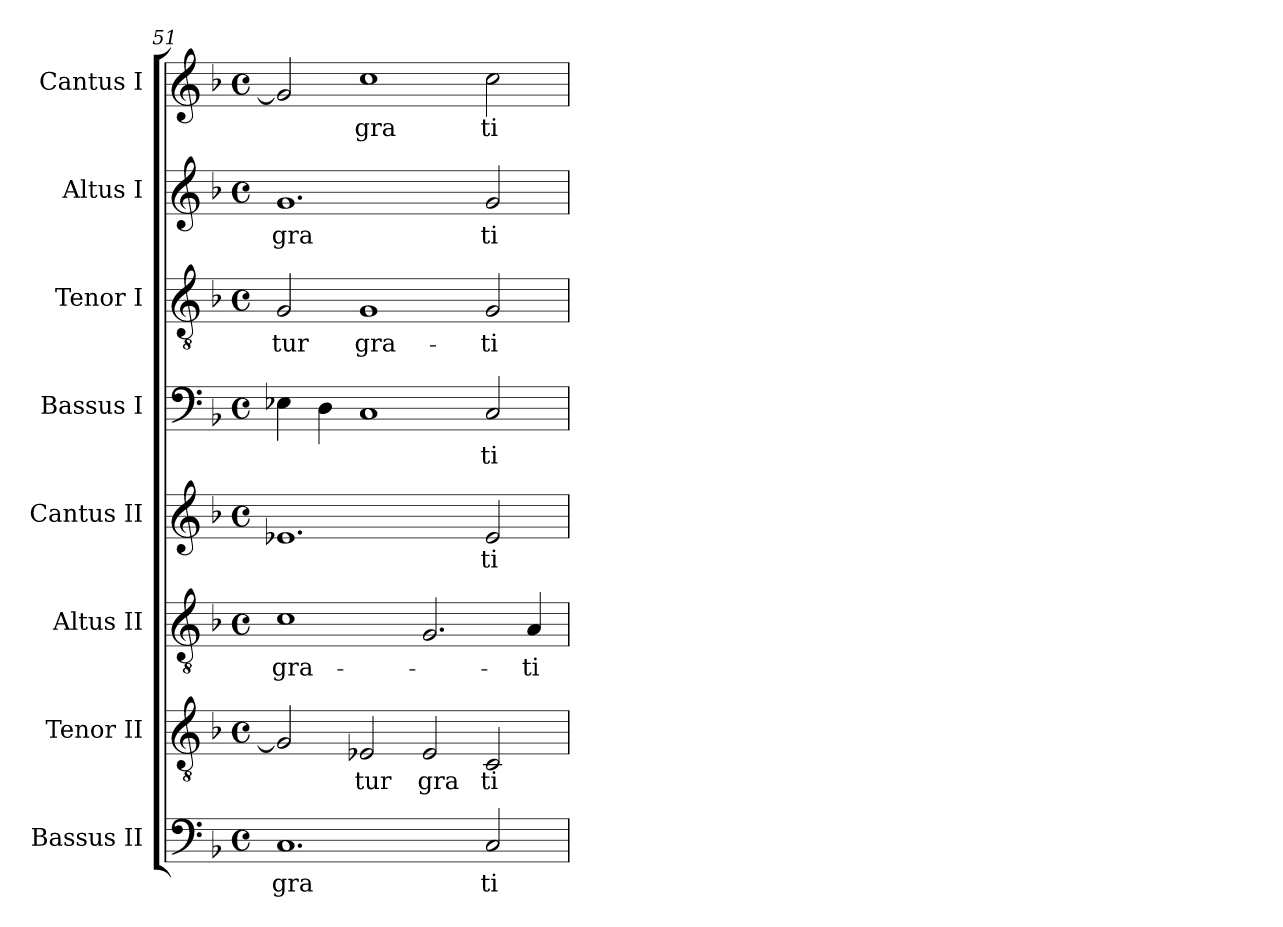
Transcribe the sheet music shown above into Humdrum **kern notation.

**kern	**text	**kern	**text	**kern	**text	**kern	**text	**kern	**text	**kern	**text	**kern	**text	**kern	**text
*part8	*part8	*part7	*part7	*part6	*part6	*part5	*part5	*part4	*part4	*part3	*part3	*part2	*part2	*part1	*part1
*staff8	*staff8	*staff7	*staff7	*staff6	*staff6	*staff5	*staff5	*staff4	*staff4	*staff3	*staff3	*staff2	*staff2	*staff1	*staff1
*I"Bassus II	*	*I"Tenor II	*	*I"Altus II	*	*I"Cantus II	*	*I"Bassus I	*	*I"Tenor I	*	*I"Altus I	*	*I"Cantus I	*
*clefF4	*	*clefGv2	*	*clefGv2	*	*clefG2	*	*clefF4	*	*clefGv2	*	*clefG2	*	*clefG2	*
*k[b-]	*	*k[b-]	*	*k[b-]	*	*k[b-]	*	*k[b-]	*	*k[b-]	*	*k[b-]	*	*k[b-]	*
*F:	*	*F:	*	*F:	*	*F:	*	*F:	*	*F:	*	*F:	*	*F:	*
*M4/4	*	*M4/4	*	*M4/4	*	*M4/4	*	*M4/4	*	*M4/4	*	*M4/4	*	*M4/4	*
*met(c)	*	*met(c)	*	*met(c)	*	*met(c)	*	*met(c)	*	*met(c)	*	*met(c)	*	*met(c)	*
=51	=51	=51	=51	=51	=51	=51	=51	=51	=51	=51	=51	=51	=51	=51	=51
!	!LO:LY:b:cj	!	!	!	!LO:LY:b:cj	!	!	!	!	!	!LO:LY:b:cj	!	!LO:LY:b:cj	!	!
1.C	gra	2G/]	.	1c	gra-	1.e-X	.	4E-X\	.	2G/	-tur	1.g	gra	2g/]	.
.	.	.	.	.	.	.	.	4D\	.	.	.	.	.	.	.
!	!	!	!LO:LY:b:cj	!	!	!	!	!	!	!	!LO:LY:b:cj	!	!	!	!LO:LY:b:cj
.	.	2E-X/	tur	.	.	.	.	1C	.	1G	gra-	.	.	1cc	gra
!	!	!	!LO:LY:b:cj	!	!	!	!	!	!	!	!	!	!	!	!
.	.	2E-/	gra	2.G/	.	.	.	.	.	.	.	.	.	.	.
!	!LO:LY:b:cj	!	!LO:LY:b:cj	!	!	!	!LO:LY:b:cj	!	!LO:LY:b:cj	!	!LO:LY:b:cj	!	!LO:LY:b:cj	!	!LO:LY:b:cj
2C/	ti	2C/	ti	.	.	2e-/	-ti-	2C/	-ti-	2G/	-ti-	2g/	ti	2cc\	ti
!	!	!	!	!	!LO:LY:b:cj	!	!	!	!	!	!	!	!	!	!
.	.	.	.	4A>/	-ti-	.	.	.	.	.	.	.	.	.	.
=	=	=	=	=	=	=	=	=	=	=	=	=	=	=	=
*-	*-	*-	*-	*-	*-	*-	*-	*-	*-	*-	*-	*-	*-	*-	*-
